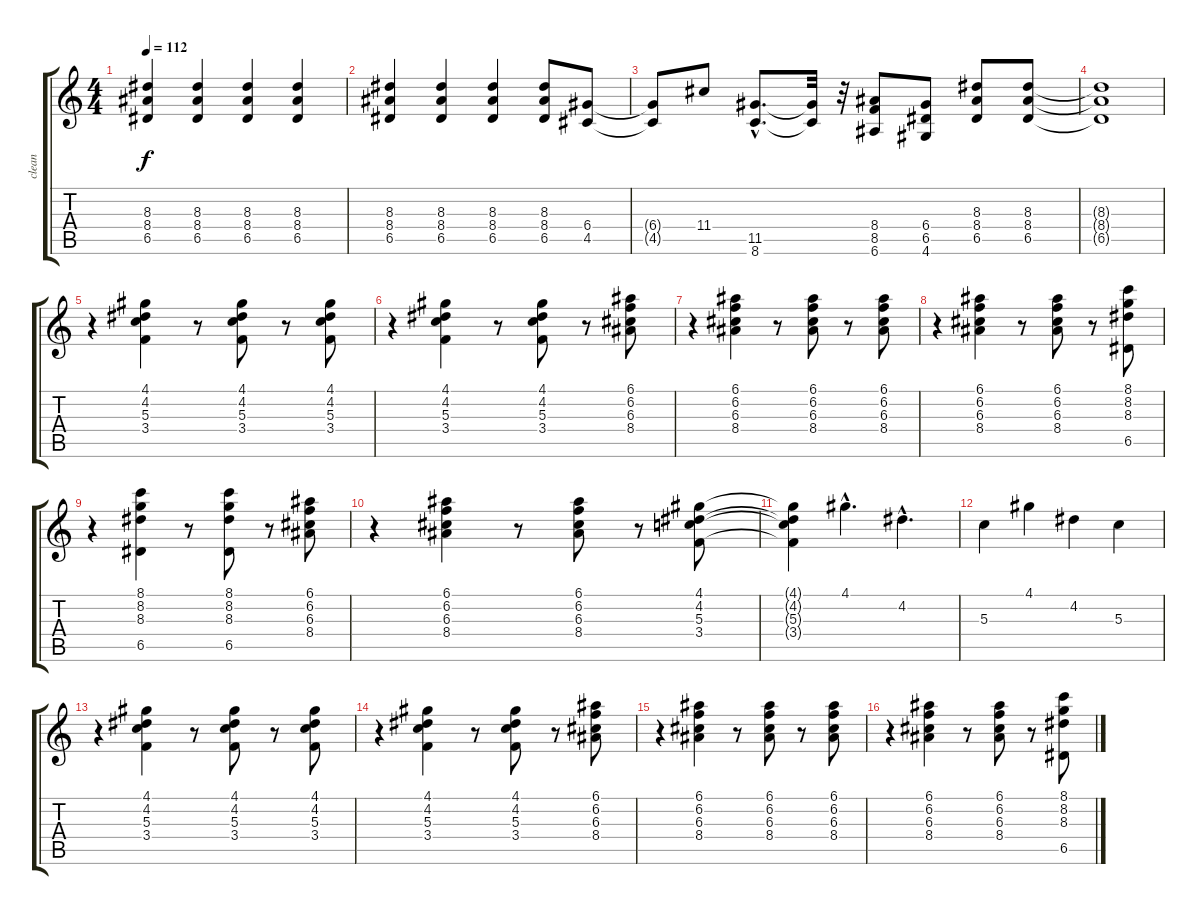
\track ("clean" "clean") {instrument electricguitarclean}
\staff {score tabs}
\tuning (E4 B3 G3 D3 A2 E2) {hide}
\ts (4 4)
\tempo 112
\clef g2
\ks c
(8.3 8.4 6.5).4{dy f} (8.3 8.4 6.5).4 (8.3 8.4 6.5).4 (8.3 8.4 6.5).4 |
(8.3 8.4 6.5).4 (8.3 8.4 6.5).4 (8.3 8.4 6.5).4 (8.3 8.4 6.5).8 (6.4 4.5).8 |
(6.4{t} 4.5{t}).8 11.4.8 (11.5{hac} 8.6{hac}).8{d} (11.5{t} 8.6{t}).32 r.32 (8.4 8.5 6.6).8 (6.4 6.5 4.6).8 (8.3 8.4 6.5).8 (8.3 8.4 6.5).8 |
(8.3{t} 8.4{t} 6.5{t}).1 |
r.4 (4.1 4.2 5.3 3.4).4 r.8 (4.1 4.2 5.3 3.4).8 r.8 (4.1 4.2 5.3 3.4).8 |
r.4 (4.1 4.2 5.3 3.4).4 r.8 (4.1 4.2 5.3 3.4).8 r.8 (6.1 6.2 6.3 8.4).8 |
r.4 (6.1 6.2 6.3 8.4).4 r.8 (6.1 6.2 6.3 8.4).8 r.8 (6.1 6.2 6.3 8.4).8 |
r.4 (6.1 6.2 6.3 8.4).4 r.8 (6.1 6.2 6.3 8.4).8 r.8 (8.1 8.2 8.3 6.5).8 |
r.4 (8.1 8.2 8.3 6.5).4 r.8 (8.1 8.2 8.3 6.5).8 r.8 (6.1 6.2 6.3 8.4).8 |
r.4 (6.1 6.2 6.3 8.4).4 r.8 (6.1 6.2 6.3 8.4).8 r.8 (4.1 4.2 5.3 3.4).8 |
(4.1{t} 4.2{t} 5.3{t} 3.4{t}).4 4.1{hac}.4{d} 4.2{hac}.4{d} |
5.3.4 4.1.4 4.2.4 5.3.4 |
r.4 (4.1 4.2 5.3 3.4).4 r.8 (4.1 4.2 5.3 3.4).8 r.8 (4.1 4.2 5.3 3.4).8 |
r.4 (4.1 4.2 5.3 3.4).4 r.8 (4.1 4.2 5.3 3.4).8 r.8 (6.1 6.2 6.3 8.4).8 |
r.4 (6.1 6.2 6.3 8.4).4 r.8 (6.1 6.2 6.3 8.4).8 r.8 (6.1 6.2 6.3 8.4).8 |
r.4 (6.1 6.2 6.3 8.4).4 r.8 (6.1 6.2 6.3 8.4).8 r.8 (8.1 8.2 8.3 6.5).8
